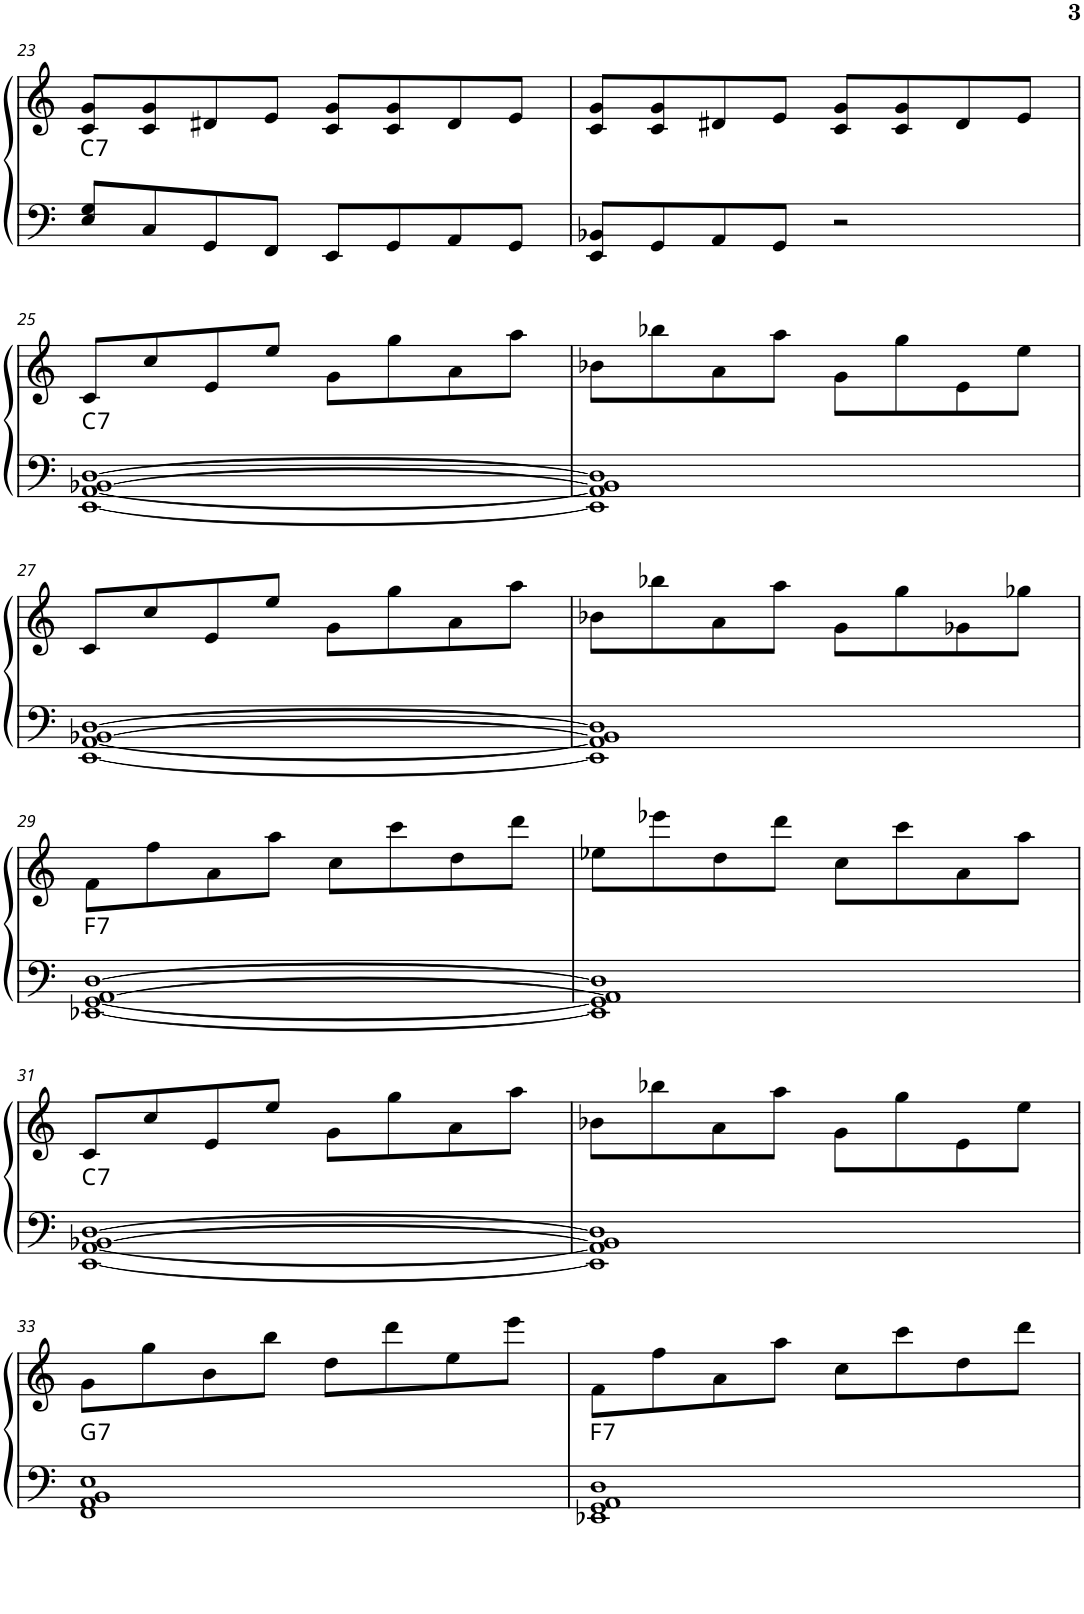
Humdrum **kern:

**kern	**kern	**harte
*part1	*part1	*part1
*staff2	*staff1	*
*I"Piano	*	*
*I'Pno.	*	*
!!LO:PB:g=z
*clefF4	*clefG2	*
*k[]	*k[]	*
*M4/4	*M4/4	*
*met(c)	*met(c)	*
=23	=23	=23
!	!	!LO:H:kt=7
8E/ 8G/L	8c/ 8g/L	C:7
8C/	8c/ 8g/	.
8GG/	8d#X/	.
8FF/J	8e/J	.
8EE/L	8c/ 8g/L	.
8GG/	8c/ 8g/	.
8AA/	8d#/	.
8GG/J	8e/J	.
=24	=24	=24
8EE/ 8BB-X/L	8c/ 8g/L	.
8GG/	8c/ 8g/	.
8AA/	8d#X/	.
8GG/J	8e/J	.
2r	8c/ 8g/L	.
.	8c/ 8g/	.
.	8d#/	.
.	8e/J	.
!!LO:LB:g=z
=25	=25	=25
!	!	!LO:H:kt=7
[1EE [1AA [1BB-X [1D	8c/L	C:7
.	8cc/	.
.	8e/	.
.	8ee/J	.
.	8g\L	.
.	8gg\	.
.	8a\	.
.	8aa\J	.
=26	=26	=26
1EE] 1AA] 1BB-] 1D]	8b-X\L	.
.	8bb-X\	.
.	8a\	.
.	8aa\J	.
.	8g\L	.
.	8gg\	.
.	8e\	.
.	8ee\J	.
!!LO:LB:g=z
=27	=27	=27
[1EE [1AA [1BB-X [1D	8c/L	.
.	8cc/	.
.	8e/	.
.	8ee/J	.
.	8g\L	.
.	8gg\	.
.	8a\	.
.	8aa\J	.
=28	=28	=28
1EE] 1AA] 1BB-] 1D]	8b-X\L	.
.	8bb-X\	.
.	8a\	.
.	8aa\J	.
.	8g\L	.
.	8gg\	.
.	8g-X\	.
.	8gg-X\J	.
!!LO:LB:g=z
=29	=29	=29
!	!	!LO:H:kt=7
[1EE-X [1GG [1AA [1D	8f\L	F:7
.	8ff\	.
.	8a\	.
.	8aa\J	.
.	8cc\L	.
.	8ccc\	.
.	8dd\	.
.	8ddd\J	.
=30	=30	=30
1EE-] 1GG] 1AA] 1D]	8ee-X\L	.
.	8eee-X\	.
.	8dd\	.
.	8ddd\J	.
.	8cc\L	.
.	8ccc\	.
.	8a\	.
.	8aa\J	.
!!LO:LB:g=z
=31	=31	=31
!	!	!LO:H:kt=7
[1EE [1AA [1BB-X [1D	8c/L	C:7
.	8cc/	.
.	8e/	.
.	8ee/J	.
.	8g\L	.
.	8gg\	.
.	8a\	.
.	8aa\J	.
=32	=32	=32
1EE] 1AA] 1BB-] 1D]	8b-X\L	.
.	8bb-X\	.
.	8a\	.
.	8aa\J	.
.	8g\L	.
.	8gg\	.
.	8e\	.
.	8ee\J	.
!!LO:LB:g=z
=33	=33	=33
!	!	!LO:H:kt=7
1FF 1AA 1BB 1E	8g\L	G:7
.	8gg\	.
.	8b\	.
.	8bb\J	.
.	8dd\L	.
.	8ddd\	.
.	8ee\	.
.	8eee\J	.
=34	=34	=34
!	!	!LO:H:kt=7
1EE-X 1GG 1AA 1D	8f\L	F:7
.	8ff\	.
.	8a\	.
.	8aa\J	.
.	8cc\L	.
.	8ccc\	.
.	8dd\	.
.	8ddd\J	.
=	=	=
*-	*-	*-
